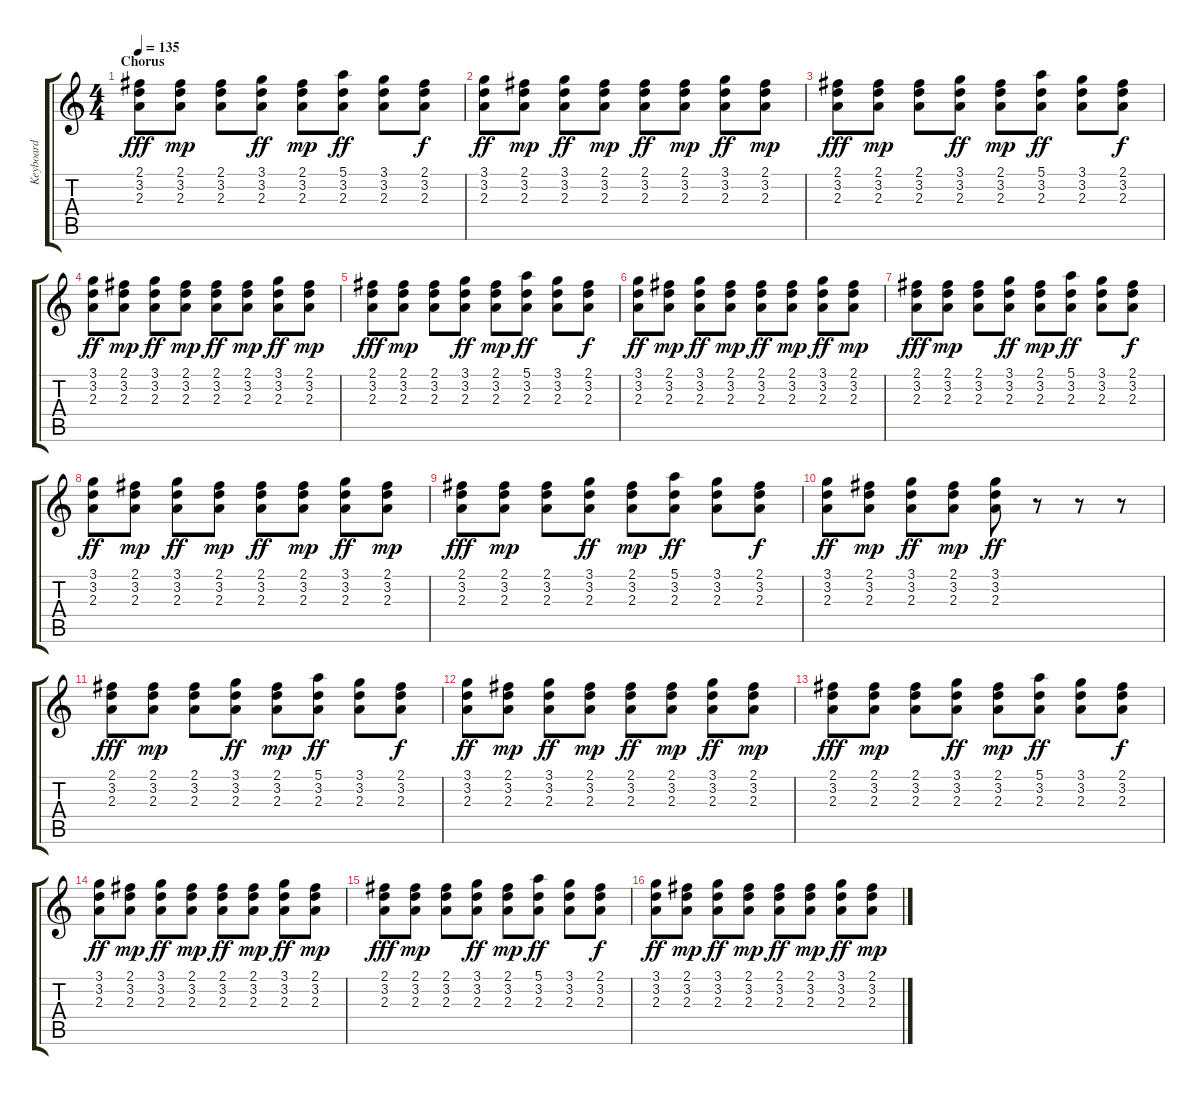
\track ("Keyboard" "Keyboard") {mute instrument electricguitarclean}
\staff {score tabs}
\tuning (E4 B3 G3 D3 A2 E2) {hide}
\ts (4 4)
\section ("" "Chorus")
\tempo 135
\clef g2
\ks c
(2.1 3.2 2.3).8{dy fff} (2.1 3.2 2.3).8{dy mp} (2.1 3.2 2.3).8 (3.1 3.2 2.3).8{dy ff} (2.1 3.2 2.3).8{dy mp} (5.1 3.2 2.3).8{dy ff} (3.1 3.2 2.3).8 (2.1 3.2 2.3).8{dy f} |
(3.1 3.2 2.3).8{dy ff} (2.1 3.2 2.3).8{dy mp} (3.1 3.2 2.3).8{dy ff} (2.1 3.2 2.3).8{dy mp} (2.1 3.2 2.3).8{dy ff} (2.1 3.2 2.3).8{dy mp} (3.1 3.2 2.3).8{dy ff} (2.1 3.2 2.3).8{dy mp} |
(2.1 3.2 2.3).8{dy fff} (2.1 3.2 2.3).8{dy mp} (2.1 3.2 2.3).8 (3.1 3.2 2.3).8{dy ff} (2.1 3.2 2.3).8{dy mp} (5.1 3.2 2.3).8{dy ff} (3.1 3.2 2.3).8 (2.1 3.2 2.3).8{dy f} |
(3.1 3.2 2.3).8{dy ff} (2.1 3.2 2.3).8{dy mp} (3.1 3.2 2.3).8{dy ff} (2.1 3.2 2.3).8{dy mp} (2.1 3.2 2.3).8{dy ff} (2.1 3.2 2.3).8{dy mp} (3.1 3.2 2.3).8{dy ff} (2.1 3.2 2.3).8{dy mp} |
(2.1 3.2 2.3).8{dy fff} (2.1 3.2 2.3).8{dy mp} (2.1 3.2 2.3).8 (3.1 3.2 2.3).8{dy ff} (2.1 3.2 2.3).8{dy mp} (5.1 3.2 2.3).8{dy ff} (3.1 3.2 2.3).8 (2.1 3.2 2.3).8{dy f} |
(3.1 3.2 2.3).8{dy ff} (2.1 3.2 2.3).8{dy mp} (3.1 3.2 2.3).8{dy ff} (2.1 3.2 2.3).8{dy mp} (2.1 3.2 2.3).8{dy ff} (2.1 3.2 2.3).8{dy mp} (3.1 3.2 2.3).8{dy ff} (2.1 3.2 2.3).8{dy mp} |
(2.1 3.2 2.3).8{dy fff} (2.1 3.2 2.3).8{dy mp} (2.1 3.2 2.3).8 (3.1 3.2 2.3).8{dy ff} (2.1 3.2 2.3).8{dy mp} (5.1 3.2 2.3).8{dy ff} (3.1 3.2 2.3).8 (2.1 3.2 2.3).8{dy f} |
(3.1 3.2 2.3).8{dy ff} (2.1 3.2 2.3).8{dy mp} (3.1 3.2 2.3).8{dy ff} (2.1 3.2 2.3).8{dy mp} (2.1 3.2 2.3).8{dy ff} (2.1 3.2 2.3).8{dy mp} (3.1 3.2 2.3).8{dy ff} (2.1 3.2 2.3).8{dy mp} |
(2.1 3.2 2.3).8{dy fff} (2.1 3.2 2.3).8{dy mp} (2.1 3.2 2.3).8 (3.1 3.2 2.3).8{dy ff} (2.1 3.2 2.3).8{dy mp} (5.1 3.2 2.3).8{dy ff} (3.1 3.2 2.3).8 (2.1 3.2 2.3).8{dy f} |
(3.1 3.2 2.3).8{dy ff} (2.1 3.2 2.3).8{dy mp} (3.1 3.2 2.3).8{dy ff} (2.1 3.2 2.3).8{dy mp} (3.1 3.2 2.3).8{dy ff} r.8 r.8 r.8 |
(2.1 3.2 2.3).8{dy fff} (2.1 3.2 2.3).8{dy mp} (2.1 3.2 2.3).8 (3.1 3.2 2.3).8{dy ff} (2.1 3.2 2.3).8{dy mp} (5.1 3.2 2.3).8{dy ff} (3.1 3.2 2.3).8 (2.1 3.2 2.3).8{dy f} |
(3.1 3.2 2.3).8{dy ff} (2.1 3.2 2.3).8{dy mp} (3.1 3.2 2.3).8{dy ff} (2.1 3.2 2.3).8{dy mp} (2.1 3.2 2.3).8{dy ff} (2.1 3.2 2.3).8{dy mp} (3.1 3.2 2.3).8{dy ff} (2.1 3.2 2.3).8{dy mp} |
(2.1 3.2 2.3).8{dy fff} (2.1 3.2 2.3).8{dy mp} (2.1 3.2 2.3).8 (3.1 3.2 2.3).8{dy ff} (2.1 3.2 2.3).8{dy mp} (5.1 3.2 2.3).8{dy ff} (3.1 3.2 2.3).8 (2.1 3.2 2.3).8{dy f} |
(3.1 3.2 2.3).8{dy ff} (2.1 3.2 2.3).8{dy mp} (3.1 3.2 2.3).8{dy ff} (2.1 3.2 2.3).8{dy mp} (2.1 3.2 2.3).8{dy ff} (2.1 3.2 2.3).8{dy mp} (3.1 3.2 2.3).8{dy ff} (2.1 3.2 2.3).8{dy mp} |
(2.1 3.2 2.3).8{dy fff} (2.1 3.2 2.3).8{dy mp} (2.1 3.2 2.3).8 (3.1 3.2 2.3).8{dy ff} (2.1 3.2 2.3).8{dy mp} (5.1 3.2 2.3).8{dy ff} (3.1 3.2 2.3).8 (2.1 3.2 2.3).8{dy f} |
(3.1 3.2 2.3).8{dy ff} (2.1 3.2 2.3).8{dy mp} (3.1 3.2 2.3).8{dy ff} (2.1 3.2 2.3).8{dy mp} (2.1 3.2 2.3).8{dy ff} (2.1 3.2 2.3).8{dy mp} (3.1 3.2 2.3).8{dy ff} (2.1 3.2 2.3).8{dy mp}
